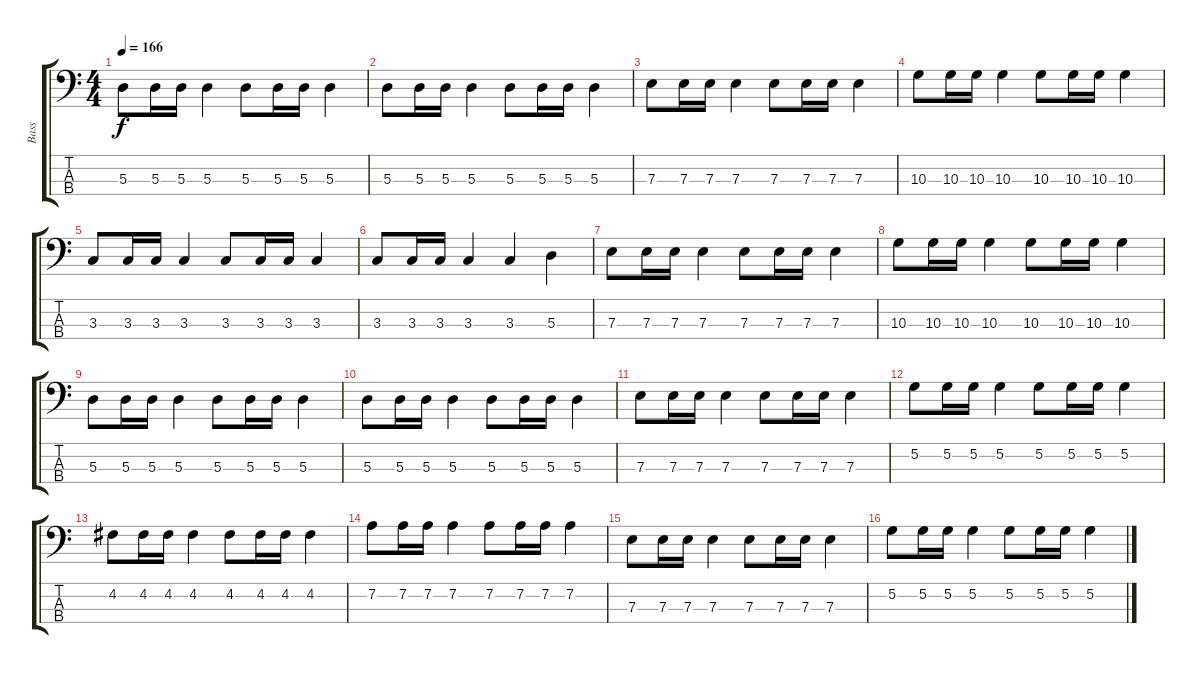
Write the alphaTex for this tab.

\track ("Bass" "Bass") {instrument electricbassfinger}
\staff {score tabs}
\tuning (G2 D2 A1 E1) {hide}
\ts (4 4)
\tempo 166
\clef f4
\ks c
5.3.8{dy f} 5.3.16 5.3.16 5.3.4 5.3.8 5.3.16 5.3.16 5.3.4 |
5.3.8 5.3.16 5.3.16 5.3.4 5.3.8 5.3.16 5.3.16 5.3.4 |
7.3.8 7.3.16 7.3.16 7.3.4 7.3.8 7.3.16 7.3.16 7.3.4 |
10.3.8 10.3.16 10.3.16 10.3.4 10.3.8 10.3.16 10.3.16 10.3.4 |
3.3.8 3.3.16 3.3.16 3.3.4 3.3.8 3.3.16 3.3.16 3.3.4 |
3.3.8 3.3.16 3.3.16 3.3.4 3.3.4 5.3.4 |
7.3.8 7.3.16 7.3.16 7.3.4 7.3.8 7.3.16 7.3.16 7.3.4 |
10.3.8 10.3.16 10.3.16 10.3.4 10.3.8 10.3.16 10.3.16 10.3.4 |
5.3.8 5.3.16 5.3.16 5.3.4 5.3.8 5.3.16 5.3.16 5.3.4 |
5.3.8 5.3.16 5.3.16 5.3.4 5.3.8 5.3.16 5.3.16 5.3.4 |
7.3.8 7.3.16 7.3.16 7.3.4 7.3.8 7.3.16 7.3.16 7.3.4 |
5.2.8 5.2.16 5.2.16 5.2.4 5.2.8 5.2.16 5.2.16 5.2.4 |
4.2.8 4.2.16 4.2.16 4.2.4 4.2.8 4.2.16 4.2.16 4.2.4 |
7.2.8 7.2.16 7.2.16 7.2.4 7.2.8 7.2.16 7.2.16 7.2.4 |
7.3.8 7.3.16 7.3.16 7.3.4 7.3.8 7.3.16 7.3.16 7.3.4 |
5.2.8 5.2.16 5.2.16 5.2.4 5.2.8 5.2.16 5.2.16 5.2.4
